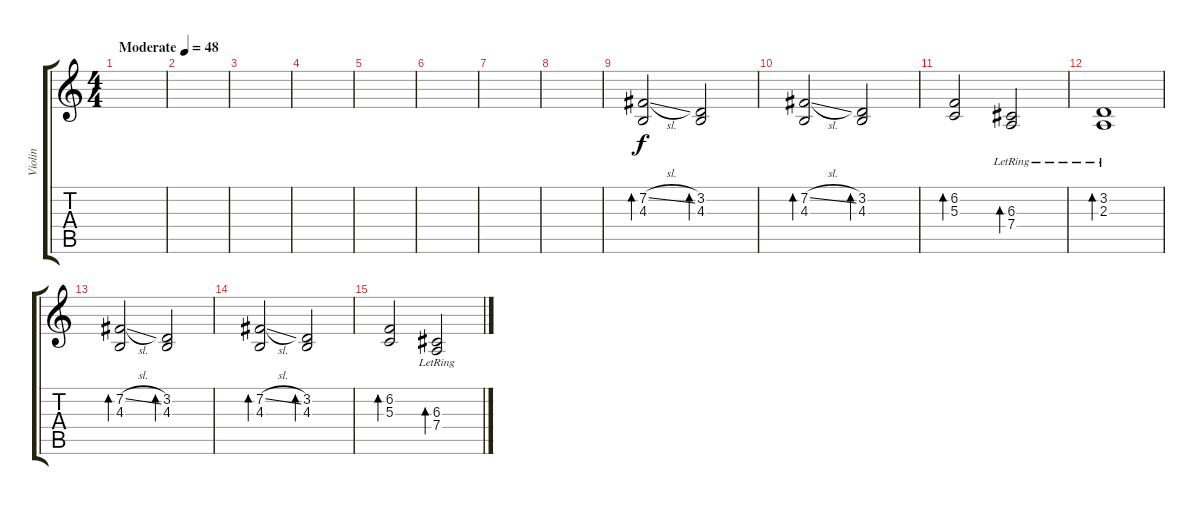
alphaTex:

\track ("Violin" "Violin") {instrument violin}
\staff {score tabs}
\tuning (E4 B3 G3 D3 A2 E2) {hide}
\ts (4 4)
\tempo (48 "Moderate")
\clef g2
\ks c
|
|
|
|
|
|
|
|
(7.2{sl} 4.3).2{bd 120} (3.2 4.3).2{bd 120} |
(7.2{sl} 4.3).2{bd 120} (3.2 4.3).2{bd 120} |
(6.2 5.3).2{bd 120} (6.3{lr} 7.4).2{bd 120} |
(3.2{lr} 2.3).1{bd 120} |
(7.2{sl} 4.3).2{bd 120} (3.2 4.3).2{bd 120} |
(7.2{sl} 4.3).2{bd 120} (3.2 4.3).2{bd 120} |
(6.2 5.3).2{bd 120} (6.3{lr} 7.4{lr}).2{bd 120}
